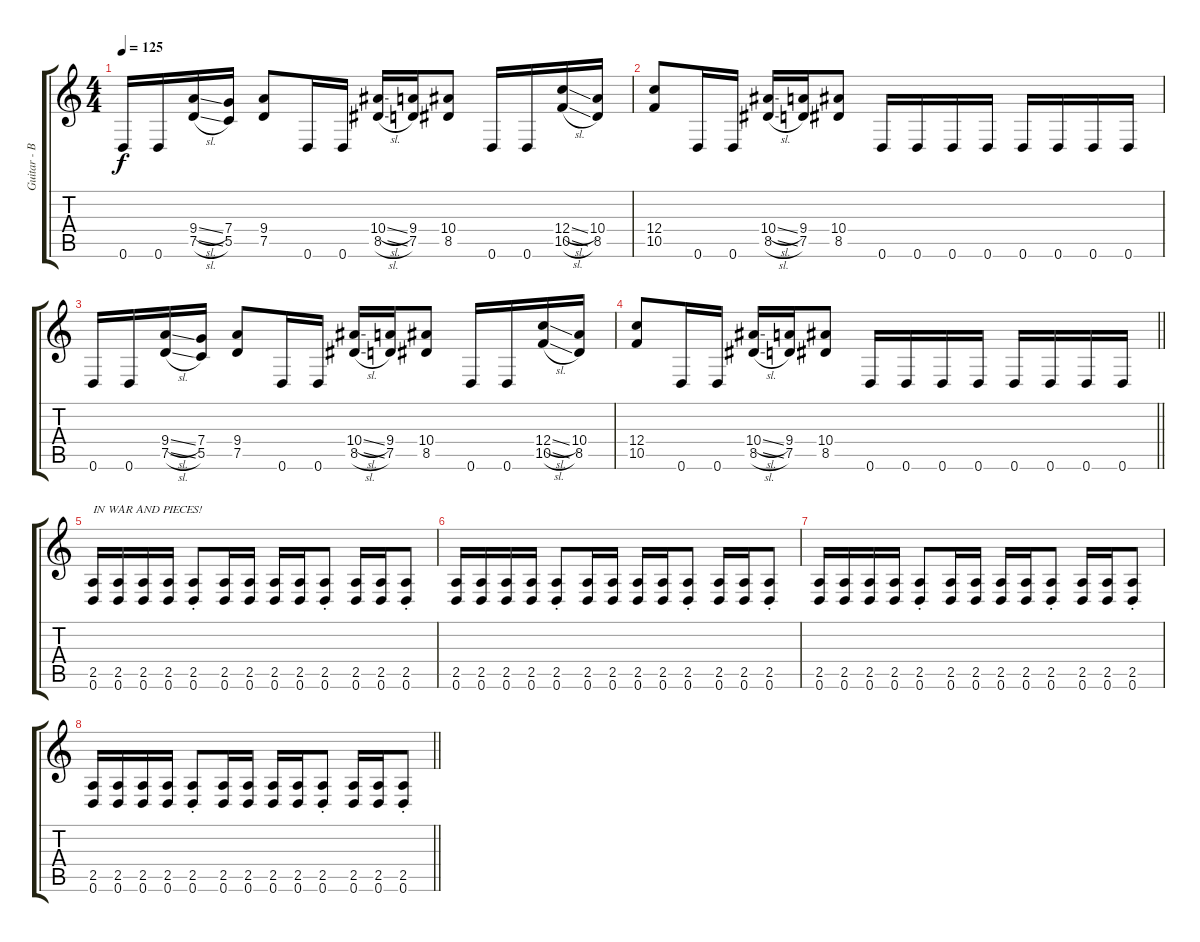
\track ("Guitar - Bernd \"Bernemann\" Kost" "Guitar - B") {instrument distortionguitar}
\staff {score tabs}
\tuning (D4 A3 F3 C3 G2 D2) {hide}
\ts (4 4)
\tempo 125
\clef g2
\ks c
0.6.16{dy f} 0.6.16 (9.4{sl} 7.5{sl}).16 (7.4 5.5).16 (9.4 7.5).8 0.6.16 0.6.16 (10.4{sl} 8.5{sl}).16 (9.4 7.5).16 (10.4 8.5).8 0.6.16 0.6.16 (12.4{sl} 10.5{sl}).16 (10.4 8.5).16 |
(12.4 10.5).8 0.6.16 0.6.16 (10.4{sl} 8.5{sl}).16 (9.4 7.5).16 (10.4 8.5).8 0.6.16 0.6.16 0.6.16 0.6.16 0.6.16 0.6.16 0.6.16 0.6.16 |
0.6.16 0.6.16 (9.4{sl} 7.5{sl}).16 (7.4 5.5).16 (9.4 7.5).8 0.6.16 0.6.16 (10.4{sl} 8.5{sl}).16 (9.4 7.5).16 (10.4 8.5).8 0.6.16 0.6.16 (12.4{sl} 10.5{sl}).16 (10.4 8.5).16 |
\barLineRight lightlight
(12.4 10.5).8 0.6.16 0.6.16 (10.4{sl} 8.5{sl}).16 (9.4 7.5).16 (10.4 8.5).8 0.6.16 0.6.16 0.6.16 0.6.16 0.6.16 0.6.16 0.6.16 0.6.16 |
(2.5 0.6).16{txt "IN WAR AND PIECES!"} (2.5 0.6).16 (2.5 0.6).16 (2.5 0.6).16 (2.5{st} 0.6{st}).8 (2.5 0.6).16 (2.5 0.6).16 (2.5 0.6).16 (2.5 0.6).16 (2.5{st} 0.6{st}).8 (2.5 0.6).16 (2.5 0.6).16 (2.5{st} 0.6{st}).8 |
(2.5 0.6).16 (2.5 0.6).16 (2.5 0.6).16 (2.5 0.6).16 (2.5{st} 0.6{st}).8 (2.5 0.6).16 (2.5 0.6).16 (2.5 0.6).16 (2.5 0.6).16 (2.5{st} 0.6{st}).8 (2.5 0.6).16 (2.5 0.6).16 (2.5{st} 0.6{st}).8 |
(2.5 0.6).16 (2.5 0.6).16 (2.5 0.6).16 (2.5 0.6).16 (2.5{st} 0.6{st}).8 (2.5 0.6).16 (2.5 0.6).16 (2.5 0.6).16 (2.5 0.6).16 (2.5{st} 0.6{st}).8 (2.5 0.6).16 (2.5 0.6).16 (2.5{st} 0.6{st}).8 |
\barLineRight lightlight
(2.5 0.6).16 (2.5 0.6).16 (2.5 0.6).16 (2.5 0.6).16 (2.5{st} 0.6{st}).8 (2.5 0.6).16 (2.5 0.6).16 (2.5 0.6).16 (2.5 0.6).16 (2.5{st} 0.6{st}).8 (2.5 0.6).16 (2.5 0.6).16 (2.5{st} 0.6{st}).8
